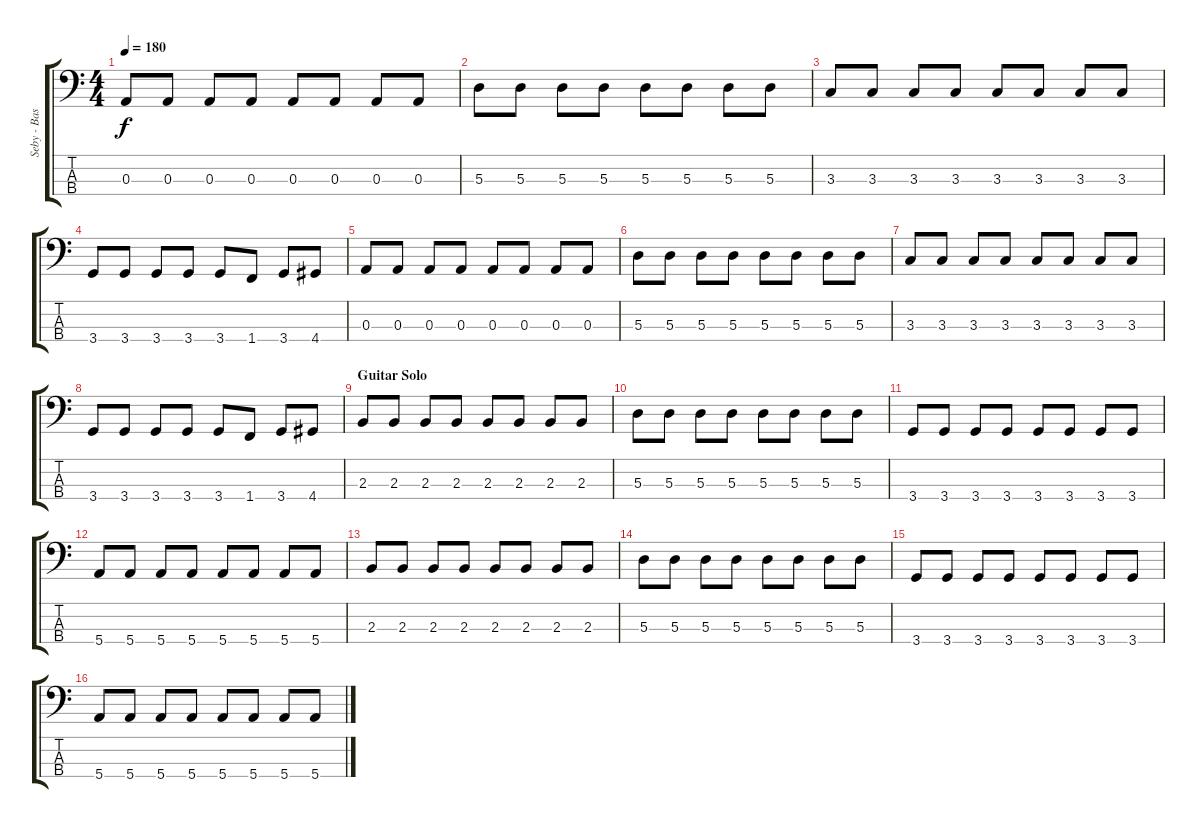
\track ("Seby - Bass" "Seby - Bas") {instrument electricbasspick}
\staff {score tabs}
\tuning (G2 D2 A1 E1) {hide}
\ts (4 4)
\tempo 180
\clef f4
\ks c
0.3.8{dy f} 0.3.8 0.3.8 0.3.8 0.3.8 0.3.8 0.3.8 0.3.8 |
5.3.8 5.3.8 5.3.8 5.3.8 5.3.8 5.3.8 5.3.8 5.3.8 |
3.3.8 3.3.8 3.3.8 3.3.8 3.3.8 3.3.8 3.3.8 3.3.8 |
3.4.8 3.4.8 3.4.8 3.4.8 3.4.8 1.4.8 3.4.8 4.4.8 |
0.3.8 0.3.8 0.3.8 0.3.8 0.3.8 0.3.8 0.3.8 0.3.8 |
5.3.8 5.3.8 5.3.8 5.3.8 5.3.8 5.3.8 5.3.8 5.3.8 |
3.3.8 3.3.8 3.3.8 3.3.8 3.3.8 3.3.8 3.3.8 3.3.8 |
3.4.8 3.4.8 3.4.8 3.4.8 3.4.8 1.4.8 3.4.8 4.4.8 |
\section ("" "Guitar Solo")
2.3.8 2.3.8 2.3.8 2.3.8 2.3.8 2.3.8 2.3.8 2.3.8 |
5.3.8 5.3.8 5.3.8 5.3.8 5.3.8 5.3.8 5.3.8 5.3.8 |
3.4.8 3.4.8 3.4.8 3.4.8 3.4.8 3.4.8 3.4.8 3.4.8 |
5.4.8 5.4.8 5.4.8 5.4.8 5.4.8 5.4.8 5.4.8 5.4.8 |
2.3.8 2.3.8 2.3.8 2.3.8 2.3.8 2.3.8 2.3.8 2.3.8 |
5.3.8 5.3.8 5.3.8 5.3.8 5.3.8 5.3.8 5.3.8 5.3.8 |
3.4.8 3.4.8 3.4.8 3.4.8 3.4.8 3.4.8 3.4.8 3.4.8 |
5.4.8 5.4.8 5.4.8 5.4.8 5.4.8 5.4.8 5.4.8 5.4.8
